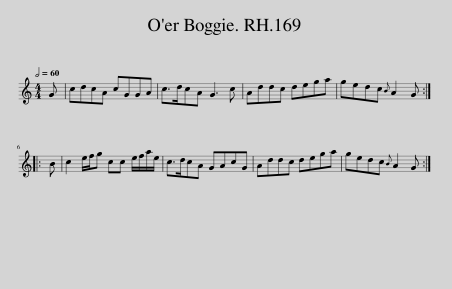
X:1
L:1/8
Q:1/2=60
M:4/4
I:linebreak $
K:C
V:1 treble
V:1
 G | cdcA cGGA | c>dcA G3 c | Addc dega | gedc{B} A2 G ::$ %5
 B | c2 e/f/g cc e/f/a/e/ | c>dcA GAcG | Addc dega | gedc{B} A2 G :| %10
